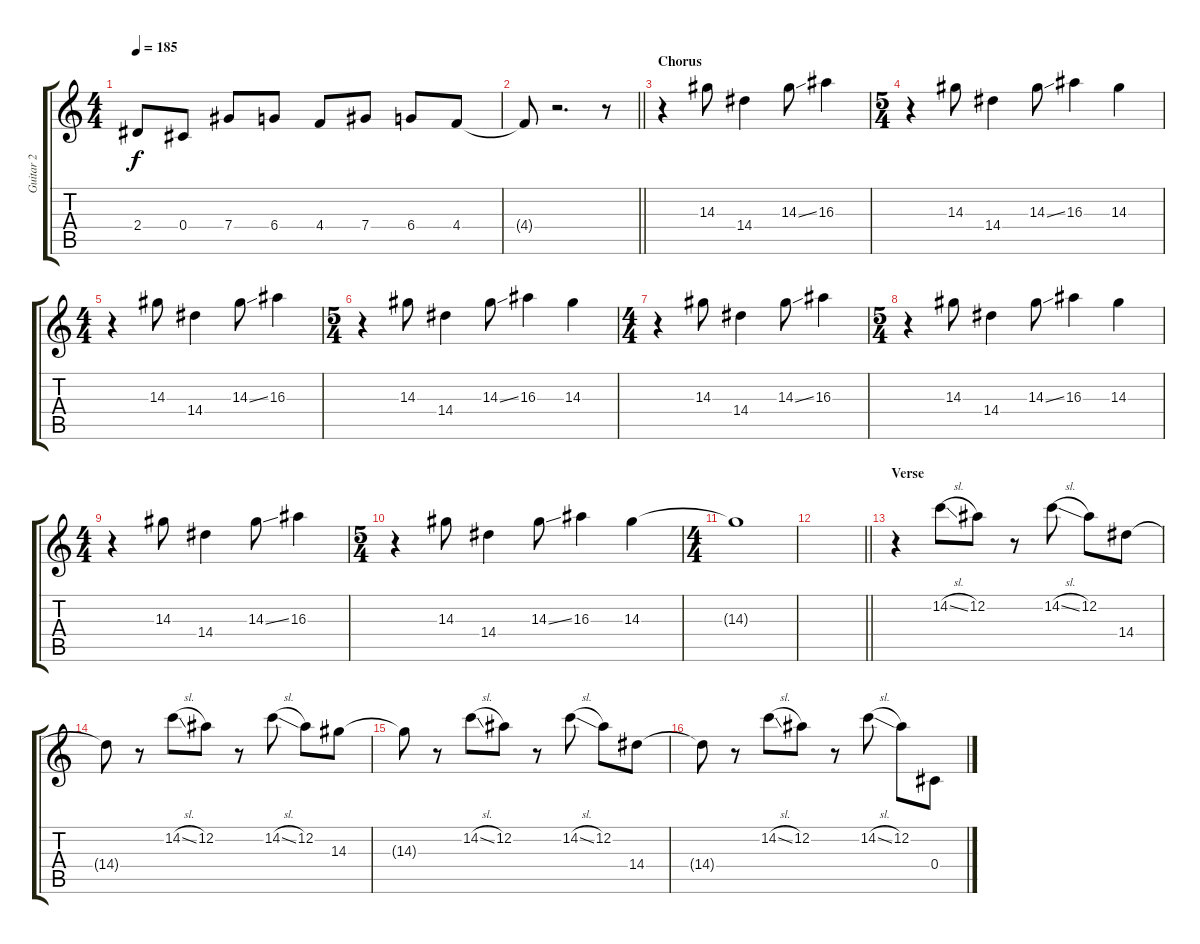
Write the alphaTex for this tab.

\track ("Guitar 2" "Guitar 2") {instrument distortionguitar}
\staff {score tabs}
\tuning (Eb4 Bb3 Gb3 Db3 Ab2 Db2) {hide}
\ts (4 4)
\tempo 185
\clef g2
\ks c
2.4{t}.8{dy f} 0.4.8 7.4.8 6.4.8 4.4.8 7.4.8 6.4.8 4.4.8 |
\barLineRight lightlight
4.4{t}.8 r.2{d} r.8 |
\section ("" "Chorus")
r.4 14.3.8 14.4.4 14.3{ss}.8 16.3.4 |
\ts (5 4)
r.4 14.3.8 14.4.4 14.3{ss}.8 16.3.4 14.3.4 |
\ts (4 4)
r.4 14.3.8 14.4.4 14.3{ss}.8 16.3.4 |
\ts (5 4)
r.4 14.3.8 14.4.4 14.3{ss}.8 16.3.4 14.3.4 |
\ts (4 4)
r.4 14.3.8 14.4.4 14.3{ss}.8 16.3.4 |
\ts (5 4)
r.4 14.3.8 14.4.4 14.3{ss}.8 16.3.4 14.3.4 |
\ts (4 4)
r.4 14.3.8 14.4.4 14.3{ss}.8 16.3.4 |
\ts (5 4)
r.4 14.3.8 14.4.4 14.3{ss}.8 16.3.4 14.3.4 |
\ts (4 4)
14.3{t}.1 |
\barLineRight lightlight
|
\section ("" "Verse")
r.4 14.2{sl}.8 12.2.8 r.8 14.2{sl}.8 12.2.8 14.4.8 |
14.4{t}.8 r.8 14.2{sl}.8 12.2.8 r.8 14.2{sl}.8 12.2.8 14.3.8 |
14.3{t}.8 r.8 14.2{sl}.8 12.2.8 r.8 14.2{sl}.8 12.2.8 14.4.8 |
14.4{t}.8 r.8 14.2{sl}.8 12.2.8 r.8 14.2{sl}.8 12.2.8 0.4.8
